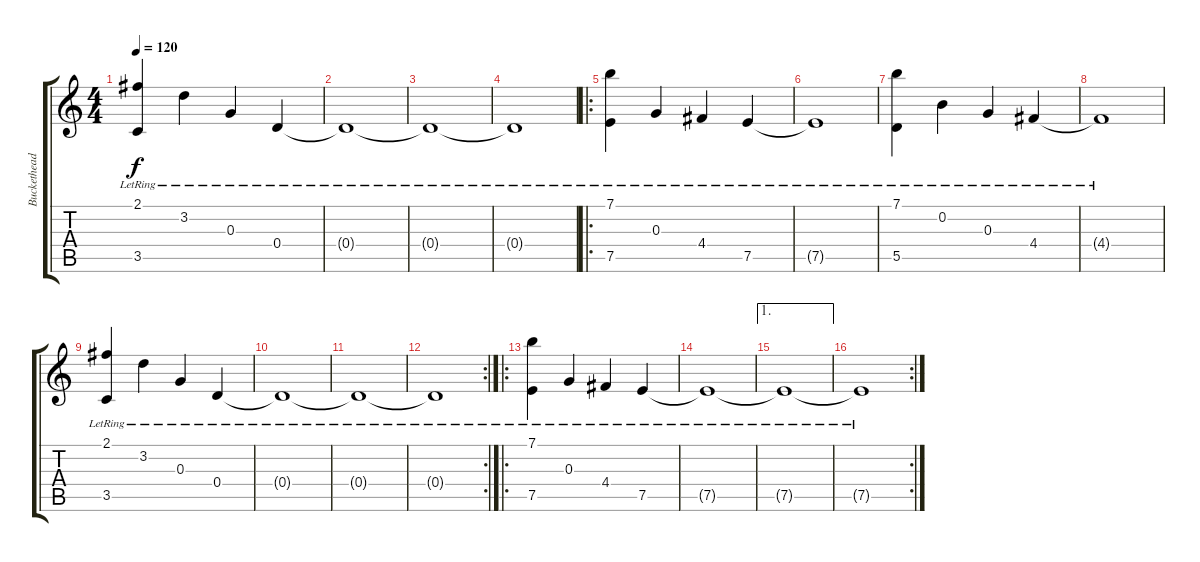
\track ("Buckethead" "Buckethead") {instrument electricguitarclean}
\staff {score tabs}
\tuning (E4 B3 G3 D3 A2 E2) {hide}
\ts (4 4)
\tempo 120
\clef g2
\ks c
(2.1{lr} 3.5{lr}).4{dy f} 3.2{lr}.4 0.3{lr}.4 0.4{lr}.4 |
0.4{lr t}.1 |
0.4{lr t}.1 |
0.4{lr t}.1 |
\ro
(7.1{lr} 7.5{lr}).4 0.3{lr}.4 4.4{lr}.4 7.5{lr}.4 |
7.5{lr t}.1 |
(7.1{lr} 5.5{lr}).4 0.2{lr}.4 0.3{lr}.4 4.4{lr}.4 |
4.4{lr t}.1 |
(2.1{lr} 3.5{lr}).4 3.2{lr}.4 0.3{lr}.4 0.4{lr}.4 |
0.4{lr t}.1 |
0.4{lr t}.1 |
\rc 2
0.4{lr t}.1 |
\ro
(7.1{lr} 7.5{lr}).4 0.3{lr}.4 4.4{lr}.4 7.5{lr}.4 |
7.5{lr t}.1 |
\ae 1
7.5{lr t}.1 |
\rc 2
7.5{lr t}.1
